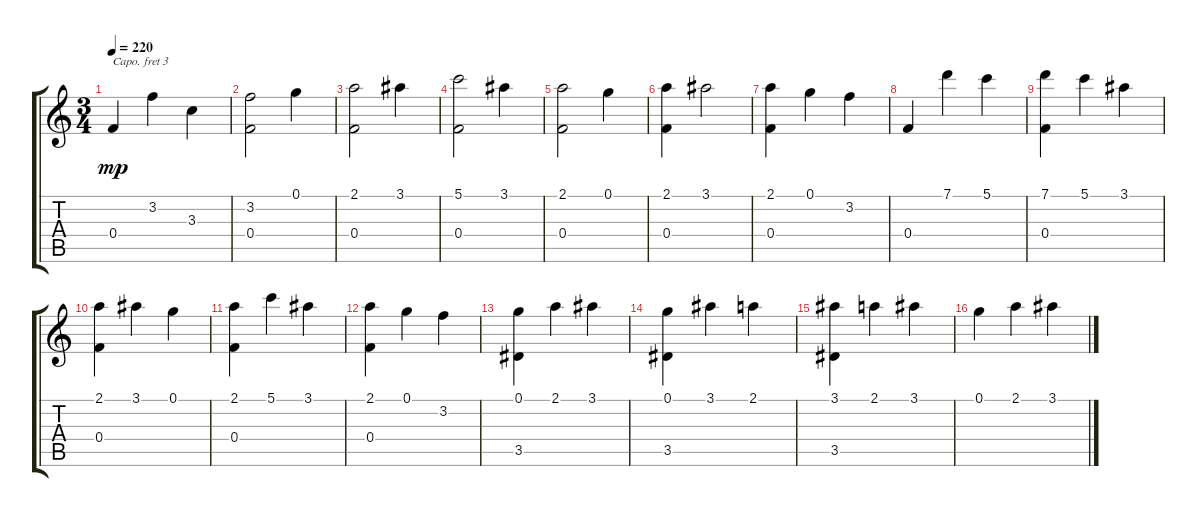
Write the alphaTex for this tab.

\track "" {instrument acousticguitarsteel}
\staff {score tabs}
\capo 3
\tuning (E4 B3 Gb3 D3 A2 E2) {hide}
\ts (3 4)
\tempo 220
\clef g2
\ks c
0.4.4{dy mp} 3.2.4 3.3.4 |
(3.2 0.4).2 0.1.4 |
(2.1 0.4).2 3.1.4 |
(5.1 0.4).2 3.1.4 |
(2.1 0.4).2 0.1.4 |
(2.1 0.4).4 3.1.2 |
(2.1 0.4).4 0.1.4 3.2.4 |
0.4.4 7.1.4 5.1.4 |
(7.1 0.4).4 5.1.4 3.1.4 |
(2.1 0.4).4 3.1.4 0.1.4 |
(2.1 0.4).4 5.1.4 3.1.4 |
(2.1 0.4).4 0.1.4 3.2.4 |
(0.1 3.5).4 2.1.4 3.1.4 |
(0.1 3.5).4 3.1.4 2.1.4 |
(3.1 3.5).4 2.1.4 3.1.4 |
0.1.4 2.1.4 3.1.4
